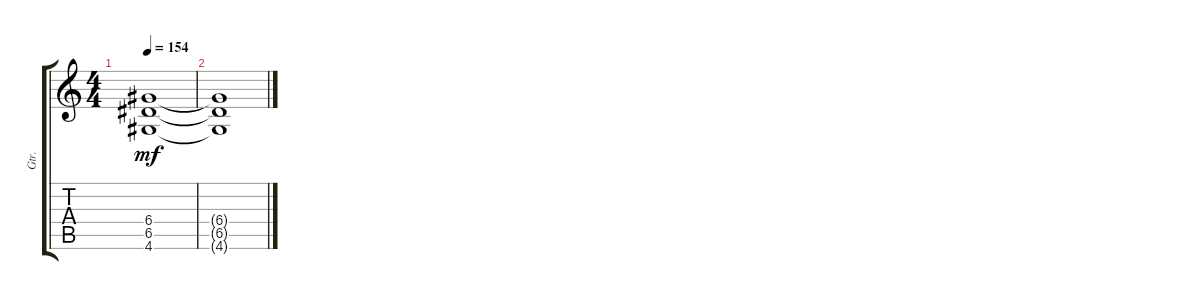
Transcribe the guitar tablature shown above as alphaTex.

\track ("Gtr." "Gtr.") {instrument overdrivenguitar}
\staff {score tabs}
\tuning (E4 B3 G3 D3 A2 E2) {hide}
\ts (4 4)
\tempo 154
\clef g2
\ks c
(6.4{t} 6.5{t} 4.6{t}).1{dy mf} |
(6.4{t} 6.5{t} 4.6{t}).1
